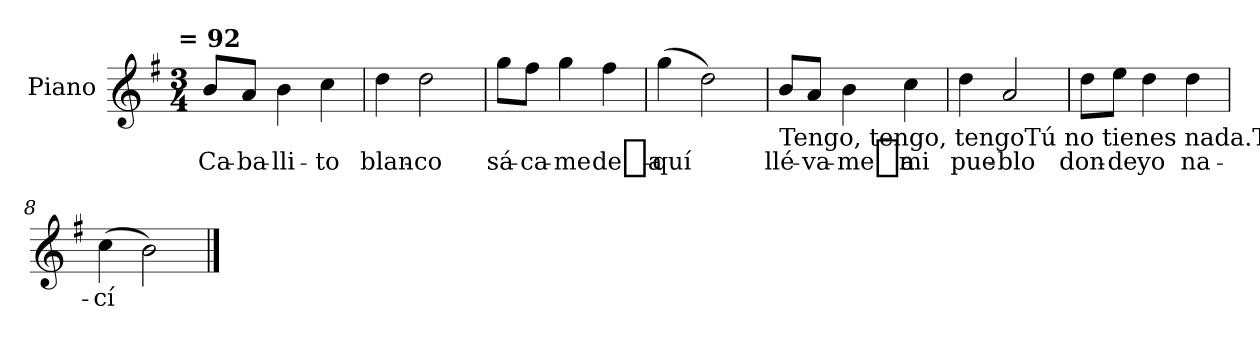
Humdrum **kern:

**kern	**text
*part1	*part1
*staff1	*staff1
*I"Piano	*
*I'Pno	*
*clefG2	*
*k[f#]	*
*G:	*
!!LO:TX:omd:t= = 92
*M3/4	*
*MM92	*
=1	=1
8b/L	Ca-
8a/J	-ba-
4b\	-lli-
4cc\	-to
=2	=2
4dd\	blan-
2dd\	-co
=3	=3
8gg\L	sá-
8ff#\J	-ca-
4gg\	-me
4ff#\	de_a-
=4	=4
(>4gg\	-quí
2dd\)	.
!!LO:LB:g=z
=5	=5
!LO:TX:b:t=Tengo, tengo, tengoTú no tienes nada.Tengo tres borregasen una manada;una me da leche,otra me da lana,y otra mantequillapara la semana.	!
8b/L	llé-
8a/J	-va-
4b\	-me_a
4cc\	mi
=6	=6
4dd\	pue-
2a/	-blo
=7	=7
8dd\L	don-
8ee\J	-de
4dd\	yo
4dd\	na-
=8	=8
(>4cc\	-cí
2b\)	.
==	==
*-	*-
